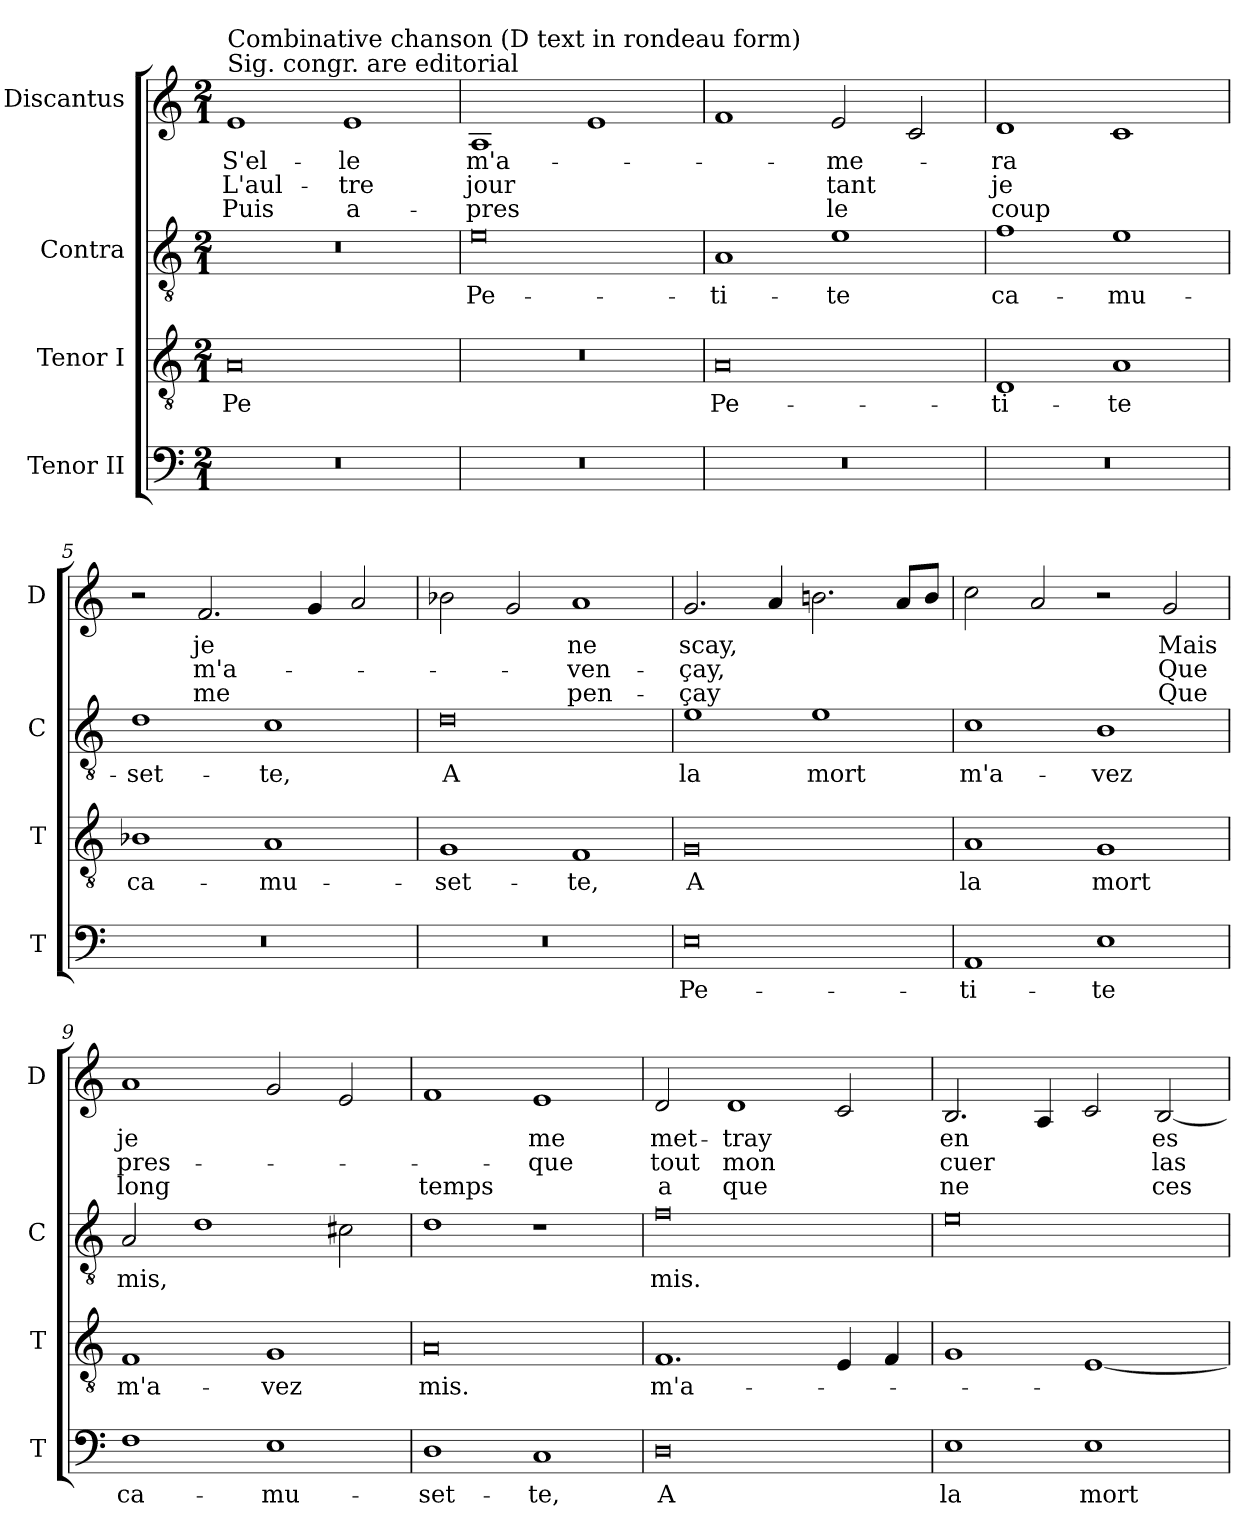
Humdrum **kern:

**kern	**text	**kern	**text	**kern	**text	**kern	**text	**text	**text
*part4	*part4	*part3	*part3	*part2	*part2	*part1	*part1	*part1	*part1
*staff4	*staff4	*staff3	*staff3	*staff2	*staff2	*staff1	*staff1	*staff1	*staff1
*I"Tenor II	*	*I"Tenor I	*	*I"Contra	*	*I"Discantus	*	*	*
*I'T	*	*I'T	*	*I'C	*	*I'D	*	*	*
*clefF4	*	*clefGv2	*	*clefGv2	*	*clefG2	*	*	*
*k[]	*	*k[]	*	*k[]	*	*k[]	*	*	*
*M2/1	*	*M2/1	*	*M2/1	*	*M2/1	*	*	*
=1	=1	=1	=1	=1	=1	=1	=1	=1	=1
!	!	!	!	!	!	!LO:TX:a:t=Sig. congr. are editorial	!	!	!
!	!	!	!	!	!	!LO:TX:a:t=Combinative chanson (D text in rondeau form)	!	!	!
0r	.	0A	Pe	0r	.	1e	S'el-	L'aul-	Puis
.	.	.	.	.	.	1e	-le	-tre	a-
=2	=2	=2	=2	=2	=2	=2	=2	=2	=2
0r	.	0r	.	0e	Pe-	1A	m'a-	jour	-pres
.	.	.	.	.	.	1e	.	.	.
=3	=3	=3	=3	=3	=3	=3	=3	=3	=3
0r	.	0A	Pe-	1A	-ti-	1f	.	.	.
.	.	.	.	1e	-te	2e	-me-	tant	le
.	.	.	.	.	.	2c	.	.	.
=4	=4	=4	=4	=4	=4	=4	=4	=4	=4
0r	.	1D	-ti-	1f	ca-	1d	-ra	je	coup
.	.	1A	-te	1e	-mu-	1c	.	.	.
=5	=5	=5	=5	=5	=5	=5	=5	=5	=5
0r	.	1B-X	ca-	1d	-set-	2r	.	.	.
.	.	.	.	.	.	2.f	je	m'a-	me
.	.	1A	-mu-	1c	-te,	.	.	.	.
.	.	.	.	.	.	4g	.	.	.
.	.	.	.	.	.	2a	.	.	.
=6	=6	=6	=6	=6	=6	=6	=6	=6	=6
0r	.	1G	-set-	0d	A	2b-X	.	.	.
.	.	.	.	.	.	2g	.	.	.
.	.	1F	-te,	.	.	1a	ne	-ven-	pen-
=7	=7	=7	=7	=7	=7	=7	=7	=7	=7
0E	Pe-	0G	A	1e	la	2.g	scay,	-çay,	-çay
.	.	.	.	.	.	4a	.	.	.
.	.	.	.	1e	mort	2.bn	.	.	.
.	.	.	.	.	.	8aL	.	.	.
.	.	.	.	.	.	8bJ	.	.	.
=8	=8	=8	=8	=8	=8	=8	=8	=8	=8
1AA	-ti-	1A	la	1c	m'a-	2cc	.	.	.
.	.	.	.	.	.	2a	.	.	.
1E	-te	1G	mort	1B	-vez	2r	.	.	.
.	.	.	.	.	.	2g	Mais	Que	Que
=9	=9	=9	=9	=9	=9	=9	=9	=9	=9
1F	ca-	1F	m'a-	2A	mis,	1a	je	pres-	long
.	.	.	.	1d	.	.	.	.	.
1E	-mu-	1G	-vez	.	.	2g	.	.	.
.	.	.	.	2c#X	.	2e	.	.	.
=10	=10	=10	=10	=10	=10	=10	=10	=10	=10
1D	-set-	0A	mis.	1d	.	1f	.	.	temps
1C	-te,	.	.	1r	.	1e	me	-que	.
=11	=11	=11	=11	=11	=11	=11	=11	=11	=11
0D	A	1.F	m'a-	0f	mis.	2d	met-	tout	a
.	.	.	.	.	.	1d	-tray	mon	que
.	.	4E	.	.	.	2c	.	.	.
.	.	4F	.	.	.	.	.	.	.
=12	=12	=12	=12	=12	=12	=12	=12	=12	=12
1E	la	1G	.	0e	.	2.B	en	cuer	ne
.	.	.	.	.	.	4A	.	.	.
1E	mort	[1E	.	.	.	2c	.	.	.
.	.	.	.	.	.	[2B	es-	las-	ces-
=	=	=	=	=	=	=	=	=	=
*-	*-	*-	*-	*-	*-	*-	*-	*-	*-
